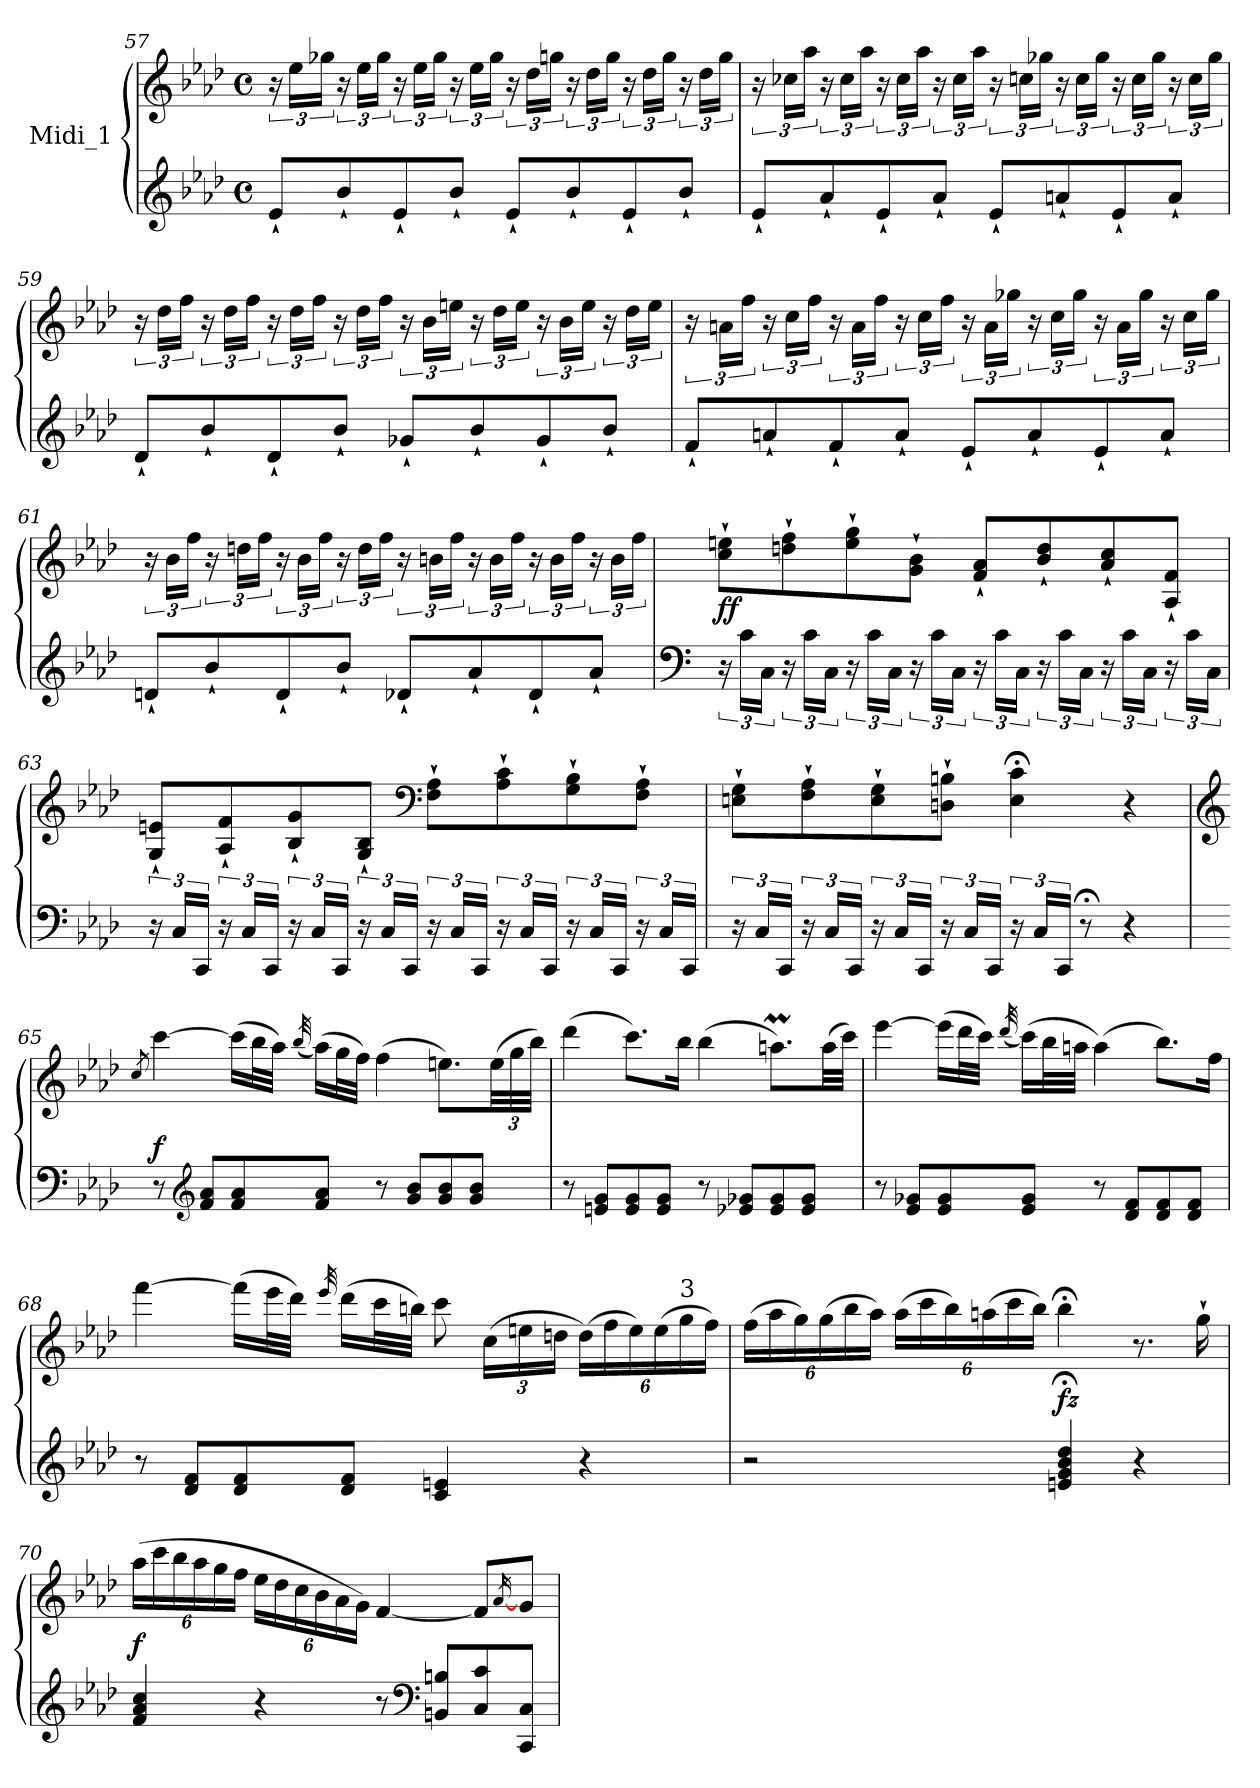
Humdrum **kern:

**kern	**kern	**dynam
*part1	*part1	*part1
*staff2	*staff1	*staff1/2
*I"Midi_1	*	*
*clefG2	*clefG2	*
*k[b-e-a-d-]	*k[b-e-a-d-]	*
*A-:	*A-:	*
*M4/4	*M4/4	*
*met(c)	*met(c)	*
=57	=57	=57
8e-`/L	24r	.
.	24ee-\LL	.
.	24gg-X\JJ	.
8b-`/	24r	.
.	24ee-\LL	.
.	24gg-\JJ	.
8e-`/	24r	.
.	24ee-\LL	.
.	24gg-\JJ	.
8b-`/J	24r	.
.	24ee-\LL	.
.	24gg-\JJ	.
8e-`/L	24r	.
.	24dd-i\LL	.
.	24ggn\JJ	.
8b-`/	24r	.
.	24dd-\LL	.
.	24gg\JJ	.
8e-`/	24r	.
.	24dd-\LL	.
.	24gg\JJ	.
8b-`/J	24r	.
.	24dd-\LL	.
.	24gg\JJ	.
!!LO:LB:g=z
=58	=58	=58
8e-`/L	24r	.
.	24cc-X\LL	.
.	24aa-\JJ	.
8a-`/	24r	.
.	24cc-\LL	.
.	24aa-\JJ	.
8e-`/	24r	.
.	24cc-\LL	.
.	24aa-\JJ	.
8a-`/J	24r	.
.	24cc-\LL	.
.	24aa-\JJ	.
8e-`/L	24r	.
.	24ccn\LL	.
.	24gg-X\JJ	.
8an`/	24r	.
.	24cc\LL	.
.	24gg-\JJ	.
8e-`/	24r	.
.	24cc\LL	.
.	24gg-\JJ	.
8a`/J	24r	.
.	24cc\LL	.
.	24gg-\JJ	.
=59	=59	=59
8d-`/L	24r	.
.	24dd-\LL	.
.	24ff\JJ	.
8b-`/	24r	.
.	24dd-\LL	.
.	24ff\JJ	.
8d-`/	24r	.
.	24dd-\LL	.
.	24ff\JJ	.
8b-`/J	24r	.
.	24dd-\LL	.
.	24ff\JJ	.
8g-X`/L	24r	.
.	24b-\LL	.
.	24een\JJ	.
8b-`/	24r	.
.	24dd-i\LL	.
.	24ee\JJ	.
8g-`/	24r	.
.	24b-\LL	.
.	24ee\JJ	.
8b-`/J	24r	.
.	24dd-\LL	.
.	24ee\JJ	.
!!LO:LB:g=z
=60	=60	=60
8f`/L	24r	.
.	24an\LL	.
.	24ff\JJ	.
8an`/	24r	.
.	24cc\LL	.
.	24ff\JJ	.
8f`/	24r	.
.	24a\LL	.
.	24ff\JJ	.
8a`/J	24r	.
.	24cc\LL	.
.	24ff\JJ	.
8e-i`/L	24r	.
.	24a\LL	.
.	24gg-X\JJ	.
8a`/	24r	.
.	24cc\LL	.
.	24gg-\JJ	.
8e-`/	24r	.
.	24a\LL	.
.	24gg-\JJ	.
8a`/J	24r	.
.	24cc\LL	.
.	24gg-\JJ	.
=61	=61	=61
8dn`/L	24r	.
.	24b-\LL	.
.	24ff\JJ	.
8b-`/	24r	.
.	24ddn\LL	.
.	24ff\JJ	.
8d`/	24r	.
.	24b-\LL	.
.	24ff\JJ	.
8b-`/J	24r	.
.	24dd\LL	.
.	24ff\JJ	.
8d-X`/L	24r	.
.	24bn\LL	.
.	24ff\JJ	.
8a-i`/	24r	.
.	24b\LL	.
.	24ff\JJ	.
8d-`/	24r	.
.	24b\LL	.
.	24ff\JJ	.
8a-`/J	24r	.
.	24b\LL	.
.	24ff\JJ	.
!!LO:LB:g=z
=62	=62	=62
*clefF4	*	*
!	!	!LO:DY:b
24r	8cc\` 8een\`L	ff
24c\LL	.	.
24C\JJ	.	.
24r	8ddn\` 8ff\`	.
24c\LL	.	.
24C\JJ	.	.
24r	8ee\` 8gg\`	.
24c\LL	.	.
24C\JJ	.	.
24r	8g\` 8b-i\`J	.
24c\LL	.	.
24C\JJ	.	.
24r	8f/` 8a-i/`L	.
24c\LL	.	.
24C\JJ	.	.
24r	8b-/` 8dd/`	.
24c\LL	.	.
24C\JJ	.	.
24r	8a-/` 8cc/`	.
24c\LL	.	.
24C\JJ	.	.
24r	8A-/` 8f/`J	.
24c\LL	.	.
24C\JJ	.	.
=63	=63	=63
24r	8G/` 8en/`L	.
24C/LL	.	.
24CC/JJ	.	.
24r	8A-/` 8f/`	.
24C/LL	.	.
24CC/JJ	.	.
24r	8B-/` 8g/`	.
24C/LL	.	.
24CC/JJ	.	.
24r	8G/` 8B-/`J	.
24C/LL	.	.
24CC/JJ	.	.
*	*clefF4	*
24r	8F\` 8A-\`L	.
24C/LL	.	.
24CC/JJ	.	.
24r	8A-\` 8c\`	.
24C/LL	.	.
24CC/JJ	.	.
24r	8G\` 8B-\`	.
24C/LL	.	.
24CC/JJ	.	.
24r	8F\` 8A-\`J	.
24C/LL	.	.
24CC/JJ	.	.
!!LO:LB:g=z
=64	=64	=64
24r	8En\` 8G\`L	.
24C/LL	.	.
24CC/JJ	.	.
24r	8F\` 8A-\`	.
24C/LL	.	.
24CC/JJ	.	.
24r	8E\` 8G\`	.
24C/LL	.	.
24CC/JJ	.	.
24r	8Dn\` 8Bn\`J	.
24C/LL	.	.
24CC/JJ	.	.
24r	4E\;< 4c\;<	.
24C/LL	.	.
24CC/JJ	.	.
8r;<	.	.
4r	4r	.
=65	=65	=65
*	*clefG2	*
.	8qcc/	.
!	!	!LO:DY:a=2
8r	[4ccc\	f
*clefG2	*	*
8f/ 8a-/L	.	.
8f/ 8a-/	(>16ccc\LL]	.
.	32bb-\L	.
.	32aa-\JJJ)	.
.	(>32qbb-/	.
8f/ 8a-/J	(>16aa-\LL)	.
.	32gg\L	.
.	32ff\JJJ)	.
8r	(>4ff\	.
8g/ 8b-/L	.	.
8g/ 8b-/	8.een\L)	.
8g/ 8b-/J	.	.
*	*Xbrackettup	*
.	(>48ee\LL	.
.	48gg\	.
.	48bb-\JJJ)	.
!!LO:LB:g=z
=66	=66	=66
8r	(>4ddd-i\	.
8en/ 8g/L	.	.
8e/ 8g/	8.ccc\L)	.
8e/ 8g/J	.	.
.	16bb-\Jk	.
8r	(>4bb-\	.
8e-X/ 8g-X/L	.	.
8e-/ 8g-/	8.aanm\L)	.
8e-/ 8g-/J	.	.
.	(>32aa\LL	.
.	32ccc\JJJ)	.
!!LO:PB:g=z
=67	=67	=67
8r	[4eee-\	.
8e-/ 8g-X/L	.	.
8e-/ 8g-/	(>16eee-\LL]	.
.	32ddd-\L	.
.	32ccc\JJJ)	.
.	(>32qddd-/	.
8e-/ 8g-/J	(>16ccc\LL)	.
.	32bb-\L	.
.	32aan\JJJ	.
8r	(>4aa\)	.
8d-i/ 8f/L	.	.
8d-/ 8f/	8.bb-\L)	.
8d-/ 8f/J	.	.
.	16ff\Jk	.
=68	=68	=68
8r	[4fff\	.
8d-/ 8f/L	.	.
8d-/ 8f/	(>16fff\LL]	.
.	32eee-\L	.
.	32ddd-\JJJ)	.
.	32qeee-/	.
8d-/ 8f/J	(>16ddd-\LL	.
.	32ccc\L	.
.	32bbn\JJJ)	.
4c/ 4en/	8ccc\	.
.	(>24cc\LL	.
.	24een\	.
.	24ddn\JJ	.
4r	(>24dd\LL)	.
.	24ff\	.
.	24ee\)	.
.	(>24ee\	.
!	!LO:TX:a:t=3	!
.	24gg\	.
.	24ff\JJ)	.
!!LO:LB:g=z
=69	=69	=69
2r	(>24ff\LL	.
.	24aa-\	.
.	24gg\)	.
.	(>24gg\	.
.	24bb-\	.
.	24aa-\JJ)	.
.	(>24aa-\LL	.
.	24ccc\	.
.	24bb-\)	.
.	(>24aan\	.
.	24ccc\	.
.	24bb-\JJ)	.
!	!	!LO:DY:a=2
4en/; 4g/; 4b-/; 4dd-i/;	4bb-;<\	fz
4r	8.r	.
.	16gg`\	.
!!LO:LB:g=z
=70	=70	=70
!	!	!LO:DY:a=2
4f/ 4a-/ 4cc/	(>24aa-i\LL	f
.	24ccc\	.
.	24bb-\	.
.	24aa-\	.
.	24gg\	.
.	24ff\JJ	.
4r	24ee-i\LL	.
.	24dd-i\	.
.	24cc\	.
.	24b-\	.
.	24a-\	.
.	24g\JJ)	.
8r	[4f/	.
*clefF4	*	*
8BBn/ 8Bn/L	.	.
8C/ 8c/	8f/L]	.
.	[16qa-/	.
8CC/ 8C/J	8g/J	.
=	=	=
*-	*-	*-
